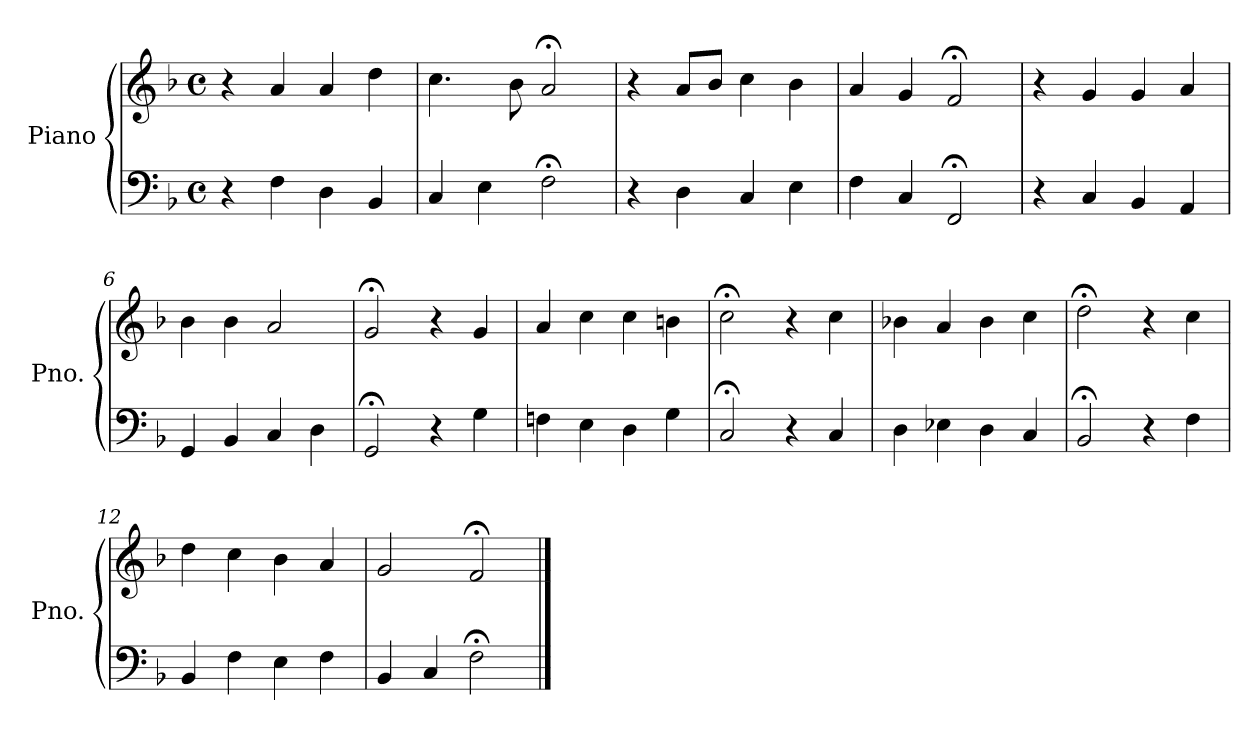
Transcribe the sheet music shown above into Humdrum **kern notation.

**kern	**kern
*part1	*part1
*staff2	*staff1
*I"Piano	*
*I'Pno.	*
*clefF4	*clefG2
*k[b-]	*k[b-]
*M4/4	*M4/4
*met(c)	*met(c)
=1	=1
4r	4r
4F\	4a/
4D\	4a/
4BB-/	4dd\
=2	=2
4C/	4.cc\
4E\	.
.	8b-\
2F;<\	2a;</
=3	=3
4r	4r
4D\	8a/L
.	8b-/J
4C/	4cc\
4E\	4b-\
=4	=4
4F\	4a/
4C/	4g/
2FF;</	2f;</
=5	=5
4r	4r
4C/	4g/
4BB-/	4g/
4AA/	4a/
=6	=6
4GG/	4b-\
4BB-/	4b-\
4C/	2a/
4D\	.
=7	=7
2GG;</	2g;</
4r	4r
4G\	4g/
!!LO:LB:g=z
=8	=8
4Fn\	4a/
4E\	4cc\
4D\	4cc\
4G\	4bn\
=9	=9
2C;</	2cc;<\
4r	4r
4C/	4cc\
=10	=10
4D\	4b-X\
4E-X\	4a/
4D\	4b-\
4C/	4cc\
=11	=11
2BB-;</	2dd;<\
4r	4r
4F\	4cc\
=12	=12
4BB-/	4dd\
4F\	4cc\
4E\	4b-\
4F\	4a/
=13	=13
4BB-/	2g/
4C/	.
2F;<\	2f;</
==	==
*-	*-
